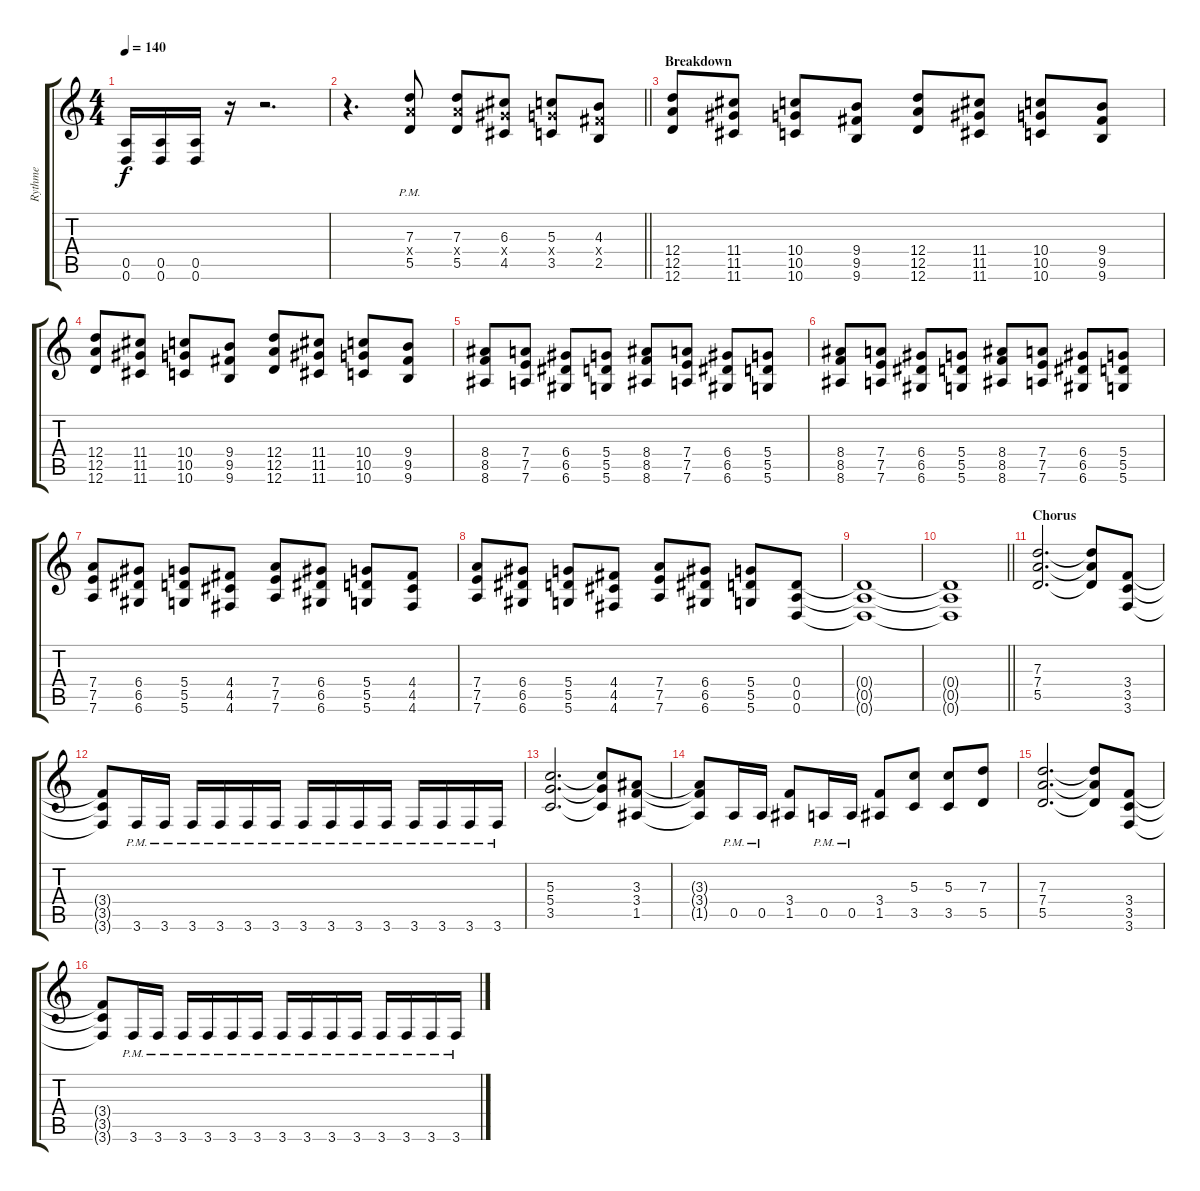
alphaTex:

\track ("Rythme" "Rythme") {instrument distortionguitar}
\staff {score tabs}
\tuning (E4 B3 G3 D3 A2 D2) {hide}
\ts (4 4)
\tempo 140
\clef g2
\ks c
(0.5 0.6).16{dy f} (0.5 0.6).16 (0.5 0.6).16 r.16 r.2{d} |
\barLineRight lightlight
r.4{d} (7.3 7.4{pm x} 5.5).8 (7.3 7.4{x} 5.5).8 (6.3 6.4{x} 4.5).8 (5.3 5.4{x} 3.5).8 (4.3 4.4{x} 2.5).8 |
\section ("" "Breakdown")
(12.4 12.5 12.6).8{volume 13 balance 0 instrument distortionguitar} (11.4 11.5 11.6).8 (10.4 10.5 10.6).8 (9.4 9.5 9.6).8 (12.4 12.5 12.6).8 (11.4 11.5 11.6).8 (10.4 10.5 10.6).8 (9.4 9.5 9.6).8 |
(12.4 12.5 12.6).8 (11.4 11.5 11.6).8 (10.4 10.5 10.6).8 (9.4 9.5 9.6).8 (12.4 12.5 12.6).8 (11.4 11.5 11.6).8 (10.4 10.5 10.6).8 (9.4 9.5 9.6).8 |
(8.4 8.5 8.6).8 (7.4 7.5 7.6).8 (6.4 6.5 6.6).8 (5.4 5.5 5.6).8 (8.4 8.5 8.6).8 (7.4 7.5 7.6).8 (6.4 6.5 6.6).8 (5.4 5.5 5.6).8 |
(8.4 8.5 8.6).8 (7.4 7.5 7.6).8 (6.4 6.5 6.6).8 (5.4 5.5 5.6).8 (8.4 8.5 8.6).8 (7.4 7.5 7.6).8 (6.4 6.5 6.6).8 (5.4 5.5 5.6).8 |
(7.4 7.5 7.6).8 (6.4 6.5 6.6).8 (5.4 5.5 5.6).8 (4.4 4.5 4.6).8 (7.4 7.5 7.6).8 (6.4 6.5 6.6).8 (5.4 5.5 5.6).8 (4.4 4.5 4.6).8 |
(7.4 7.5 7.6).8 (6.4 6.5 6.6).8 (5.4 5.5 5.6).8 (4.4 4.5 4.6).8 (7.4 7.5 7.6).8 (6.4 6.5 6.6).8 (5.4 5.5 5.6).8 (0.4 0.5 0.6).8 |
(0.4{t} 0.5{t} 0.6{t}).1 |
\barLineRight lightlight
(0.4{t} 0.5{t} 0.6{t}).1 |
\section ("" "Chorus")
(7.3 7.4 5.5).2{d} (7.3{t} 7.4{t} 5.5{t}).8 (3.4 3.5 3.6).8 |
(3.4{t} 3.5{t} 3.6{t}).8 3.6{pm}.16 3.6{pm}.16 3.6{pm}.16 3.6{pm}.16 3.6{pm}.16 3.6{pm}.16 3.6{pm}.16 3.6{pm}.16 3.6{pm}.16 3.6{pm}.16 3.6{pm}.16 3.6{pm}.16 3.6{pm}.16 3.6{pm}.16 |
(5.3 5.4 3.5).2{d} (5.3{t} 5.4{t} 3.5{t}).8 (3.3 3.4 1.5).8 |
(3.3{t} 3.4{t} 1.5{t}).8 0.5{pm}.16 0.5{pm}.16 (3.4 1.5).8 0.5{pm}.16 0.5{pm}.16 (3.4 1.5).8 (5.3 3.5).8 (5.3 3.5).8 (7.3 5.5).8 |
(7.3 7.4 5.5).2{d} (7.3{t} 7.4{t} 5.5{t}).8 (3.4 3.5 3.6).8 |
(3.4{t} 3.5{t} 3.6{t}).8 3.6{pm}.16 3.6{pm}.16 3.6{pm}.16 3.6{pm}.16 3.6{pm}.16 3.6{pm}.16 3.6{pm}.16 3.6{pm}.16 3.6{pm}.16 3.6{pm}.16 3.6{pm}.16 3.6{pm}.16 3.6{pm}.16 3.6{pm}.16
